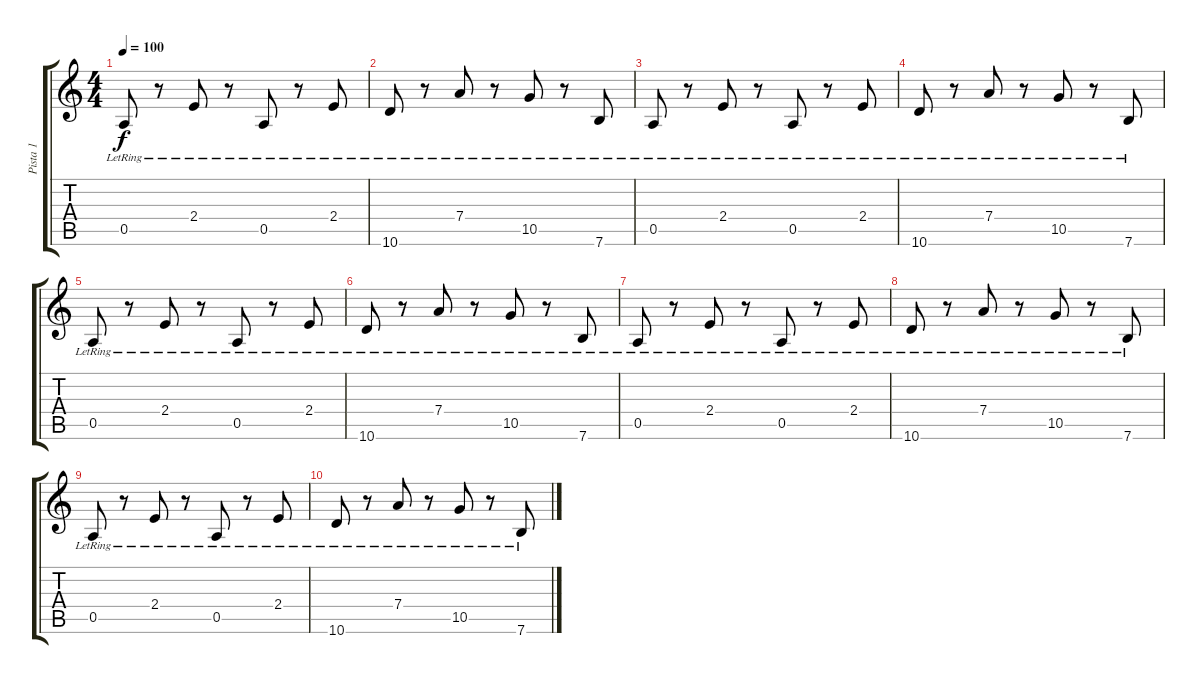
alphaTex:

\track ("Pista 1" "Pista 1") {instrument slapbass1}
\staff {score tabs}
\tuning (E4 B3 G3 D3 A2 E2) {hide}
\ts (4 4)
\tempo 100
\clef g2
\ks c
0.5{lr}.8{dy f} r.8{beam merge} 2.4{lr}.8 r.8{beam merge} 0.5{lr}.8 r.8{beam merge} 2.4{lr}.8 |
10.6{lr}.8 r.8 7.4{lr}.8 r.8 10.5{lr}.8 r.8 7.6{lr}.8 |
0.5{lr}.8 r.8{beam merge} 2.4{lr}.8 r.8{beam merge} 0.5{lr}.8 r.8{beam merge} 2.4{lr}.8 |
10.6{lr}.8 r.8 7.4{lr}.8 r.8 10.5{lr}.8 r.8 7.6{lr}.8 |
0.5{lr}.8 r.8{beam merge} 2.4{lr}.8 r.8{beam merge} 0.5{lr}.8 r.8{beam merge} 2.4{lr}.8 |
10.6{lr}.8 r.8 7.4{lr}.8 r.8 10.5{lr}.8 r.8 7.6{lr}.8 |
0.5{lr}.8 r.8{beam merge} 2.4{lr}.8 r.8{beam merge} 0.5{lr}.8 r.8{beam merge} 2.4{lr}.8 |
10.6{lr}.8 r.8 7.4{lr}.8 r.8 10.5{lr}.8 r.8 7.6{lr}.8 |
0.5{lr}.8 r.8{beam merge} 2.4{lr}.8 r.8{beam merge} 0.5{lr}.8 r.8{beam merge} 2.4{lr}.8 |
10.6{lr}.8 r.8 7.4{lr}.8 r.8 10.5{lr}.8 r.8 7.6{lr}.8
